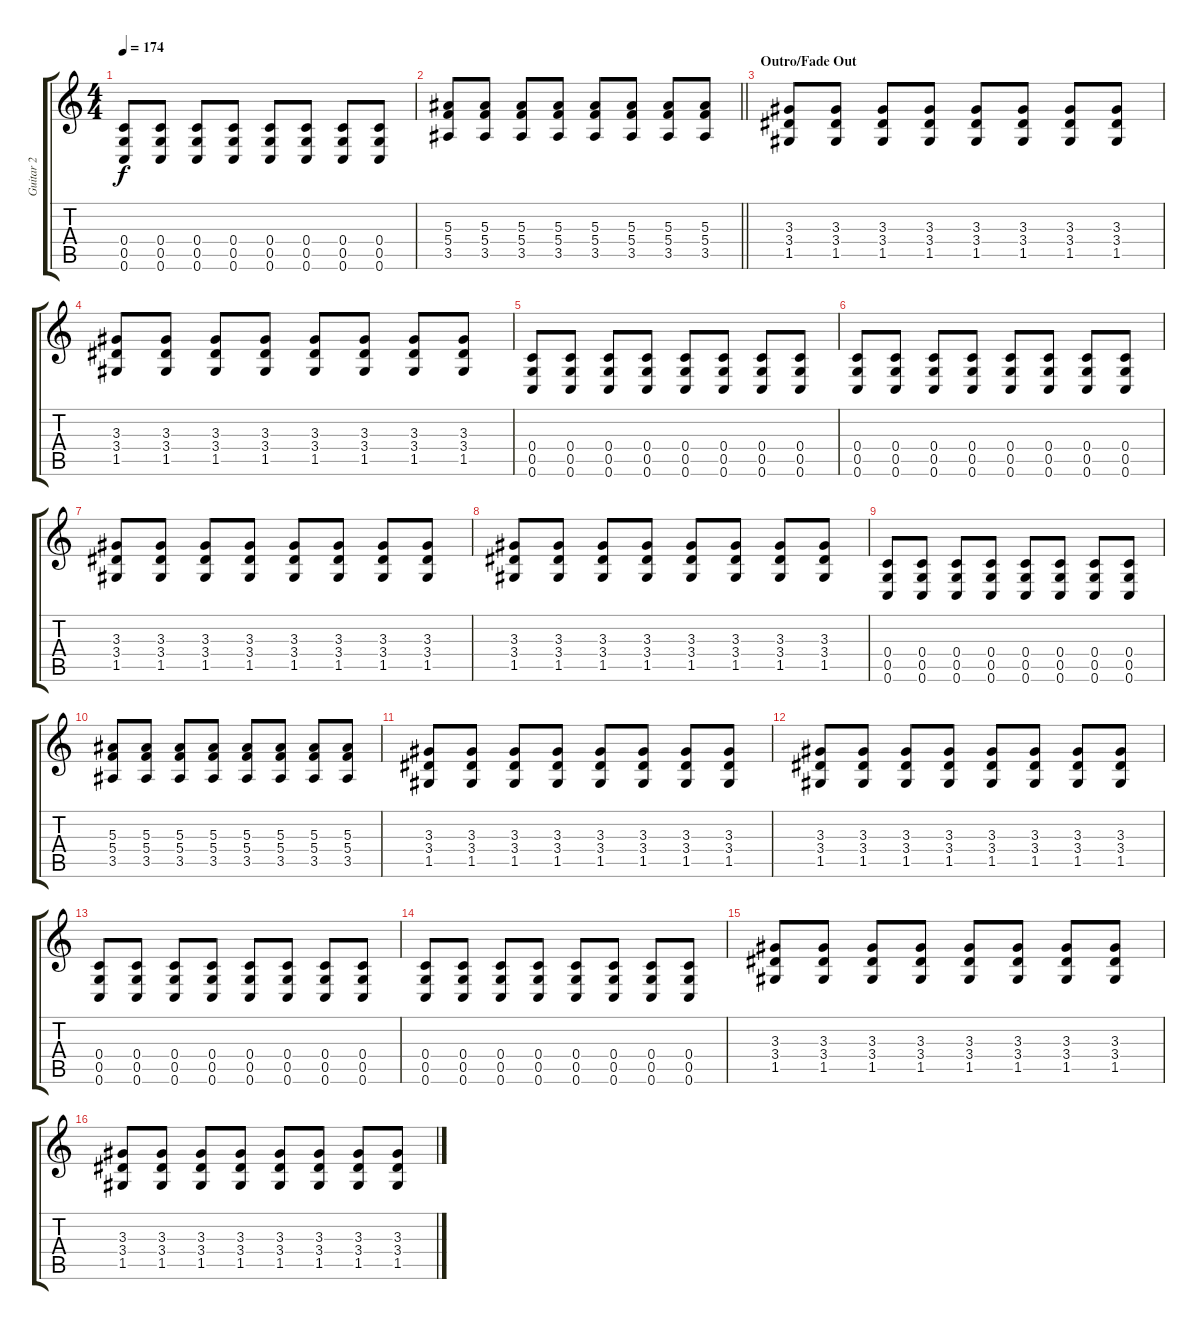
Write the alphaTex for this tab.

\track ("Guitar 2" "Guitar 2") {instrument distortionguitar}
\staff {score tabs}
\tuning (D4 A3 F3 C3 G2 C2) {hide}
\ts (4 4)
\tempo 174
\clef g2
\ks c
(0.4 0.5 0.6).8{dy f} (0.4 0.5 0.6).8 (0.4 0.5 0.6).8 (0.4 0.5 0.6).8 (0.4 0.5 0.6).8 (0.4 0.5 0.6).8 (0.4 0.5 0.6).8 (0.4 0.5 0.6).8 |
\barLineRight lightlight
(5.3 5.4 3.5).8 (5.3 5.4 3.5).8 (5.3 5.4 3.5).8 (5.3 5.4 3.5).8 (5.3 5.4 3.5).8 (5.3 5.4 3.5).8 (5.3 5.4 3.5).8 (5.3 5.4 3.5).8 |
\section ("" "Outro/Fade Out")
(3.3 3.4 1.5).8 (3.3 3.4 1.5).8 (3.3 3.4 1.5).8 (3.3 3.4 1.5).8 (3.3 3.4 1.5).8 (3.3 3.4 1.5).8 (3.3 3.4 1.5).8 (3.3 3.4 1.5).8 |
(3.3 3.4 1.5).8 (3.3 3.4 1.5).8 (3.3 3.4 1.5).8 (3.3 3.4 1.5).8 (3.3 3.4 1.5).8 (3.3 3.4 1.5).8 (3.3 3.4 1.5).8 (3.3 3.4 1.5).8 |
(0.4 0.5 0.6).8 (0.4 0.5 0.6).8 (0.4 0.5 0.6).8 (0.4 0.5 0.6).8 (0.4 0.5 0.6).8 (0.4 0.5 0.6).8 (0.4 0.5 0.6).8 (0.4 0.5 0.6).8 |
(0.4 0.5 0.6).8 (0.4 0.5 0.6).8 (0.4 0.5 0.6).8 (0.4 0.5 0.6).8 (0.4 0.5 0.6).8 (0.4 0.5 0.6).8 (0.4 0.5 0.6).8 (0.4 0.5 0.6).8 |
(3.3 3.4 1.5).8 (3.3 3.4 1.5).8 (3.3 3.4 1.5).8 (3.3 3.4 1.5).8 (3.3 3.4 1.5).8 (3.3 3.4 1.5).8 (3.3 3.4 1.5).8 (3.3 3.4 1.5).8 |
(3.3 3.4 1.5).8 (3.3 3.4 1.5).8 (3.3 3.4 1.5).8 (3.3 3.4 1.5).8 (3.3 3.4 1.5).8 (3.3 3.4 1.5).8 (3.3 3.4 1.5).8 (3.3 3.4 1.5).8 |
(0.4 0.5 0.6).8 (0.4 0.5 0.6).8 (0.4 0.5 0.6).8 (0.4 0.5 0.6).8 (0.4 0.5 0.6).8 (0.4 0.5 0.6).8 (0.4 0.5 0.6).8 (0.4 0.5 0.6).8 |
(5.3 5.4 3.5).8 (5.3 5.4 3.5).8 (5.3 5.4 3.5).8 (5.3 5.4 3.5).8 (5.3 5.4 3.5).8 (5.3 5.4 3.5).8 (5.3 5.4 3.5).8 (5.3 5.4 3.5).8 |
(3.3 3.4 1.5).8 (3.3 3.4 1.5).8 (3.3 3.4 1.5).8 (3.3 3.4 1.5).8 (3.3 3.4 1.5).8 (3.3 3.4 1.5).8 (3.3 3.4 1.5).8 (3.3 3.4 1.5).8 |
(3.3 3.4 1.5).8 (3.3 3.4 1.5).8 (3.3 3.4 1.5).8 (3.3 3.4 1.5).8 (3.3 3.4 1.5).8 (3.3 3.4 1.5).8 (3.3 3.4 1.5).8 (3.3 3.4 1.5).8 |
(0.4 0.5 0.6).8 (0.4 0.5 0.6).8 (0.4 0.5 0.6).8 (0.4 0.5 0.6).8 (0.4 0.5 0.6).8 (0.4 0.5 0.6).8 (0.4 0.5 0.6).8 (0.4 0.5 0.6).8 |
(0.4 0.5 0.6).8 (0.4 0.5 0.6).8 (0.4 0.5 0.6).8 (0.4 0.5 0.6).8 (0.4 0.5 0.6).8 (0.4 0.5 0.6).8 (0.4 0.5 0.6).8 (0.4 0.5 0.6).8 |
(3.3 3.4 1.5).8 (3.3 3.4 1.5).8 (3.3 3.4 1.5).8 (3.3 3.4 1.5).8 (3.3 3.4 1.5).8 (3.3 3.4 1.5).8 (3.3 3.4 1.5).8 (3.3 3.4 1.5).8 |
(3.3 3.4 1.5).8 (3.3 3.4 1.5).8 (3.3 3.4 1.5).8 (3.3 3.4 1.5).8 (3.3 3.4 1.5).8 (3.3 3.4 1.5).8 (3.3 3.4 1.5).8 (3.3 3.4 1.5).8
